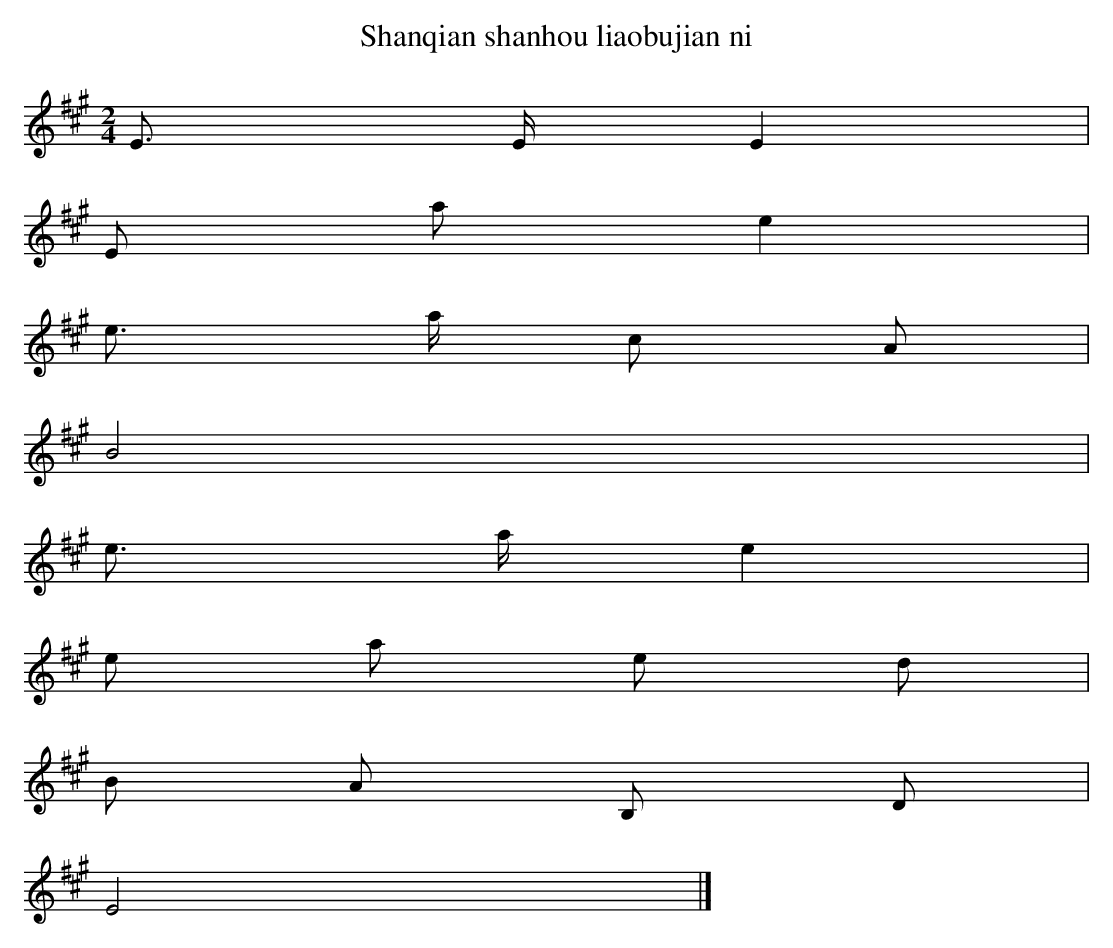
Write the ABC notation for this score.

X:1
T: Shanqian shanhou liaobujian ni
L: 1/8
M: 2/4
K: A
E> EE2 [I:setbarnb 1]|
E ae2 |
e> a c A |
B4 |
e> ae2 |
e a e d |
B A B, D |
E4 |]
